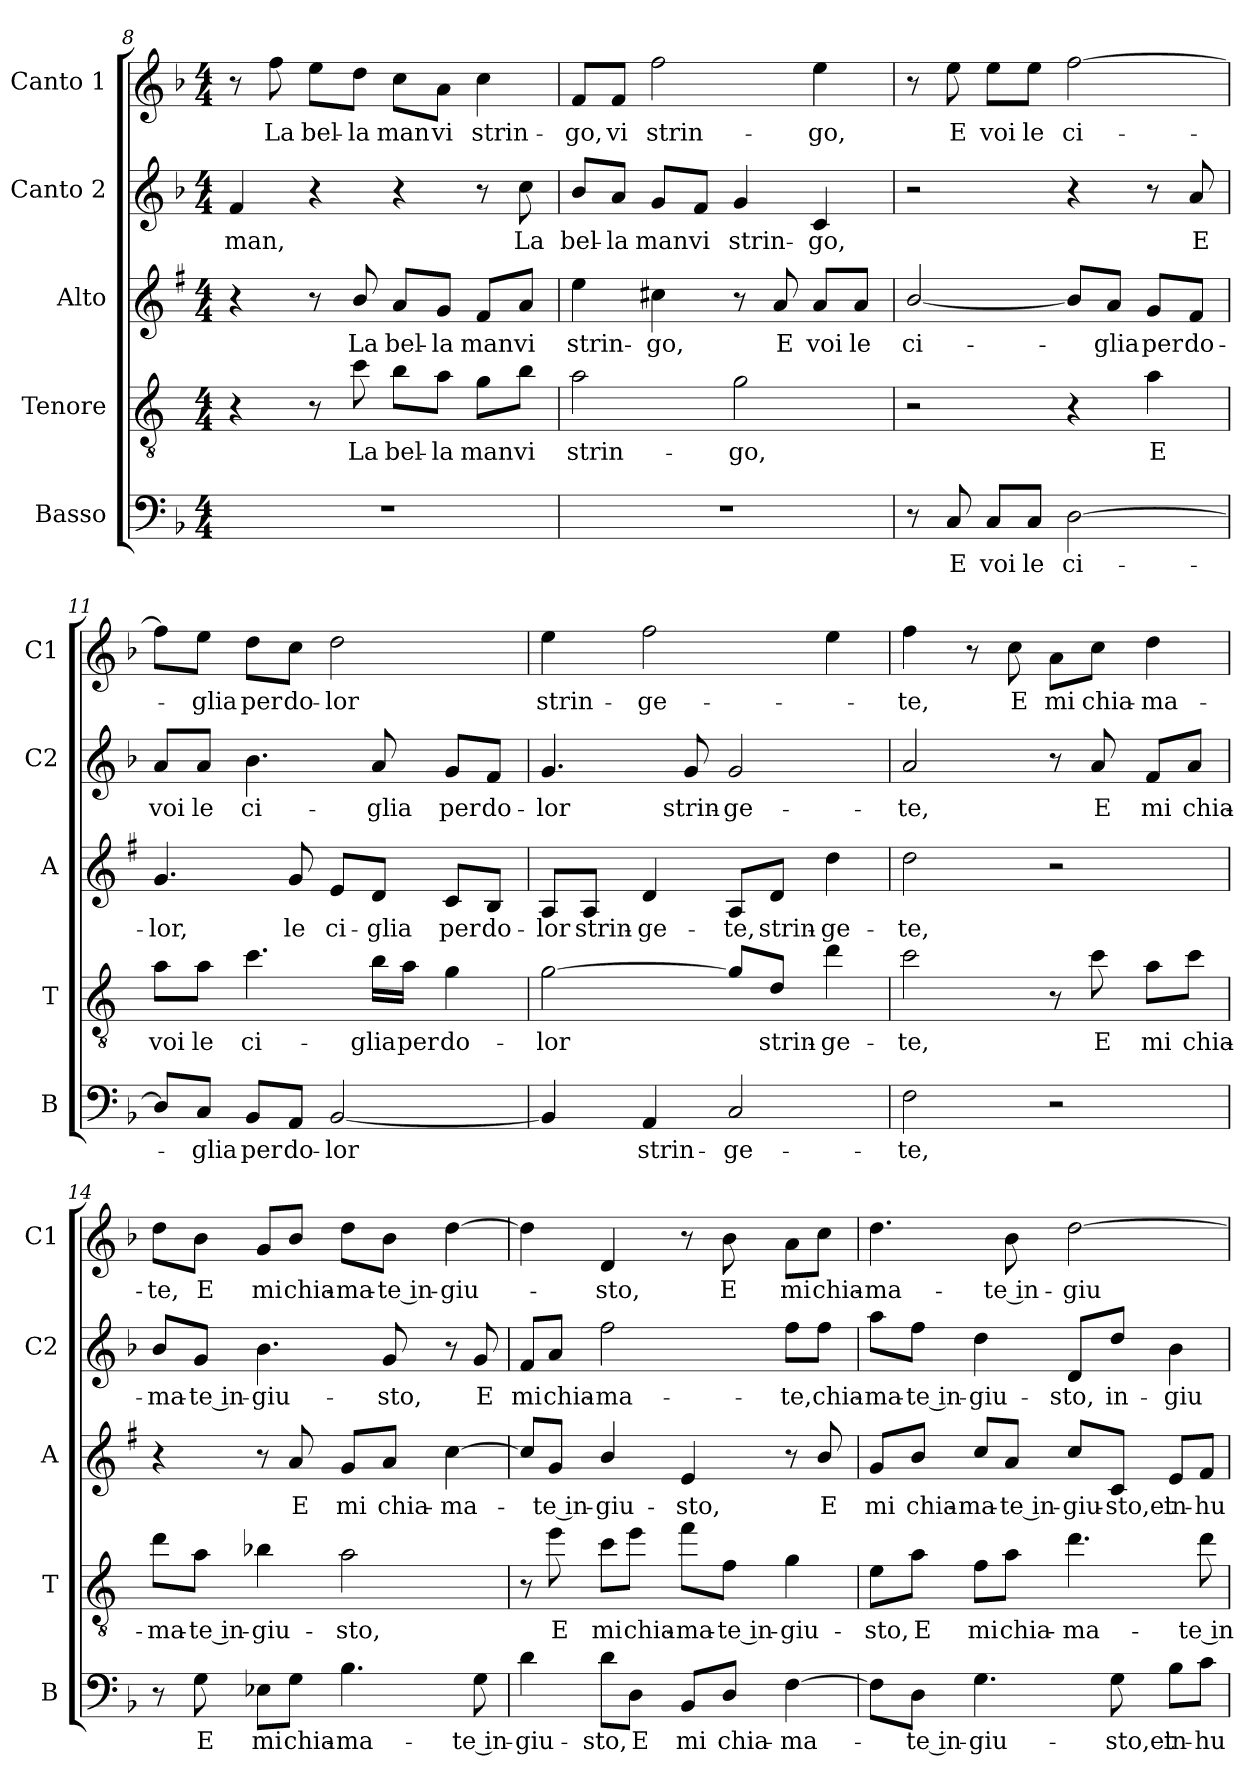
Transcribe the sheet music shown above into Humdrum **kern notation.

**kern	**text	**kern	**text	**kern	**text	**kern	**text	**kern	**text
*part5	*part5	*part4	*part4	*part3	*part3	*part2	*part2	*part1	*part1
*staff5	*staff5	*staff4	*staff4	*staff3	*staff3	*staff2	*staff2	*staff1	*staff1
*I"Basso	*	*I"Tenore	*	*I"Alto	*	*I"Canto 2	*	*I"Canto 1	*
*I'B	*	*I'T	*	*I'A	*	*I'C2	*	*I'C1	*
!!LO:PB:g=z
*clefF4	*	*clefGv2	*	*clefG2	*	*clefG2	*	*clefG2	*
*	*	*ITrd4c7	*	*ITrd1c2	*	*	*	*	*
*k[b-]	*	*k[b-]	*	*k[b-]	*	*k[b-]	*	*k[b-]	*
*F:	*	*F:	*	*F:	*	*F:	*	*F:	*
*M4/4	*	*M4/4	*	*M4/4	*	*M4/4	*	*M4/4	*
=8	=8	=8	=8	=8	=8	=8	=8	=8	=8
!	!	!	!	!	!	!	!LO:LY:b	!	!
1r	.	4r	.	4r	.	4f/	man,	8r	.
!	!	!	!	!	!	!	!	!	!LO:LY:b
.	.	.	.	.	.	.	.	8ff\	La
!	!	!	!	!	!	!	!	!	!LO:LY:b
.	.	8r	.	8r	.	4r	.	8ee\L	bel-
!	!	!	!LO:LY:b	!	!LO:LY:b	!	!	!	!LO:LY:b
.	.	8f\	La	8a/	La	.	.	8dd\J	-la
!	!	!	!LO:LY:b	!	!LO:LY:b	!	!	!	!LO:LY:b
.	.	8e\L	bel-	8g/L	bel-	4r	.	8cc\L	man
!	!	!	!LO:LY:b	!	!LO:LY:b	!	!	!	!LO:LY:b
.	.	8d\J	-la	8f/J	-la	.	.	8a\J	vi
!	!	!	!LO:LY:b	!	!LO:LY:b	!	!	!	!LO:LY:b
.	.	8c\L	man	8e/L	man	8r	.	4cc\	strin-
!	!	!	!LO:LY:b	!	!LO:LY:b	!	!LO:LY:b	!	!
.	.	8e\J	vi	8g/J	vi	8cc\	La	.	.
=9	=9	=9	=9	=9	=9	=9	=9	=9	=9
!	!	!	!LO:LY:b	!	!LO:LY:b	!	!LO:LY:b	!	!LO:LY:b
1r	.	2d\	strin-	4dd\	strin-	8b-/L	bel-	8f/L	-go,
!	!	!	!	!	!	!	!LO:LY:b	!	!LO:LY:b
.	.	.	.	.	.	8a/J	-la	8f/J	vi
!	!	!	!	!	!LO:LY:b	!	!LO:LY:b	!	!LO:LY:b
.	.	.	.	4bn\	-go,	8g/L	man	2ff\	strin-
!	!	!	!	!	!	!	!LO:LY:b	!	!
.	.	.	.	.	.	8f/J	vi	.	.
!	!	!	!LO:LY:b	!	!	!	!LO:LY:b	!	!
.	.	2c\	-go,	8r	.	4g/	strin-	.	.
!	!	!	!	!	!LO:LY:b	!	!	!	!
.	.	.	.	8g/	E	.	.	.	.
!	!	!	!	!	!LO:LY:b	!	!LO:LY:b	!	!LO:LY:b
.	.	.	.	8g/L	voi	4c/	-go,	4ee\	-go,
!	!	!	!	!	!LO:LY:b	!	!	!	!
.	.	.	.	8g/J	le	.	.	.	.
=10	=10	=10	=10	=10	=10	=10	=10	=10	=10
!	!	!	!	!	!LO:LY:b	!	!	!	!
8r	.	2r	.	[2a/	ci-	2r	.	8r	.
!	!LO:LY:b	!	!	!	!	!	!	!	!LO:LY:b
8C/	E	.	.	.	.	.	.	8ee\	E
!	!LO:LY:b	!	!	!	!	!	!	!	!LO:LY:b
8C/L	voi	.	.	.	.	.	.	8ee\L	voi
!	!LO:LY:b	!	!	!	!	!	!	!	!LO:LY:b
8C/J	le	.	.	.	.	.	.	8ee\J	le
!	!LO:LY:b	!	!	!	!	!	!	!	!LO:LY:b
[2D\	ci-	4r	.	8a/L]	.	4r	.	[2ff\	ci-
!	!	!	!	!	!LO:LY:b	!	!	!	!
.	.	.	.	8g/J	-glia	.	.	.	.
!	!	!	!LO:LY:b	!	!LO:LY:b	!	!	!	!
.	.	4d\	E	8f/L	per	8r	.	.	.
!	!	!	!	!	!LO:LY:b	!	!LO:LY:b	!	!
.	.	.	.	8e/J	do-	8a/	E	.	.
!!LO:LB:g=z
=11	=11	=11	=11	=11	=11	=11	=11	=11	=11
!	!	!	!LO:LY:b	!	!LO:LY:b	!	!LO:LY:b	!	!
8D/L]	.	8d\L	voi	4.f/	-lor,	8a/L	voi	8ff\L]	.
!	!LO:LY:b	!	!LO:LY:b	!	!	!	!LO:LY:b	!	!LO:LY:b
8C/J	-glia	8d\J	le	.	.	8a/J	le	8ee\J	-glia
!	!LO:LY:b	!	!LO:LY:b	!	!	!	!LO:LY:b	!	!LO:LY:b
8BB-/L	per	4.f\	ci-	.	.	4.b-\	ci-	8dd\L	per
!	!LO:LY:b	!	!	!	!LO:LY:b	!	!	!	!LO:LY:b
8AA/J	do-	.	.	8f/	le	.	.	8cc\J	do-
!	!LO:LY:b	!	!	!	!LO:LY:b	!	!	!	!LO:LY:b
[2BB-/	-lor	.	.	8d/L	ci-	.	.	2dd\	-lor
!	!	!	!LO:LY:b	!	!LO:LY:b	!	!LO:LY:b	!	!
.	.	16e\LL	-glia	8c/J	-glia	8a/	-glia	.	.
!	!	!	!LO:LY:b	!	!	!	!	!	!
.	.	16d\JJ	per	.	.	.	.	.	.
!	!	!	!LO:LY:b	!	!LO:LY:b	!	!LO:LY:b	!	!
.	.	4c\	do-	8B-/L	per	8g/L	per	.	.
!	!	!	!	!	!LO:LY:b	!	!LO:LY:b	!	!
.	.	.	.	8A/J	do-	8f/J	do-	.	.
=12	=12	=12	=12	=12	=12	=12	=12	=12	=12
!	!	!	!LO:LY:b	!	!LO:LY:b	!	!LO:LY:b	!	!LO:LY:b
4BB-/]	.	[2c\	-lor	8G/L	-lor	4.g/	-lor	4ee\	strin-
!	!	!	!	!	!LO:LY:b	!	!	!	!
.	.	.	.	8G/J	strin-	.	.	.	.
!	!LO:LY:b	!	!	!	!LO:LY:b	!	!	!	!LO:LY:b
4AA/	strin-	.	.	4c/	-ge-	.	.	2ff\	-ge-
!	!	!	!	!	!	!	!LO:LY:b	!	!
.	.	.	.	.	.	8g/	strin-	.	.
!	!LO:LY:b	!	!	!	!LO:LY:b	!	!LO:LY:b	!	!
2C/	-ge-	8c/L]	.	8G/L	-te,	2g/	-ge-	.	.
!	!	!	!LO:LY:b	!	!LO:LY:b	!	!	!	!
.	.	8G/J	strin-	8c/J	strin-	.	.	.	.
!	!	!	!LO:LY:b	!	!LO:LY:b	!	!	!	!
.	.	4g\	-ge-	4cc\	-ge-	.	.	4ee\	.
=13	=13	=13	=13	=13	=13	=13	=13	=13	=13
!	!LO:LY:b	!	!LO:LY:b	!	!LO:LY:b	!	!LO:LY:b	!	!LO:LY:b
2F\	-te,	2f\	-te,	2cc\	-te,	2a/	-te,	4ff\	-te,
.	.	.	.	.	.	.	.	8r	.
!	!	!	!	!	!	!	!	!	!LO:LY:b
.	.	.	.	.	.	.	.	8cc\	E
!	!	!	!	!	!	!	!	!	!LO:LY:b
2r	.	8r	.	2r	.	8r	.	8a\L	mi
!	!	!	!LO:LY:b	!	!	!	!LO:LY:b	!	!LO:LY:b
.	.	8f\	E	.	.	8a/	E	8cc\J	chia-
!	!	!	!LO:LY:b	!	!	!	!LO:LY:b	!	!LO:LY:b
.	.	8d\L	mi	.	.	8f/L	mi	4dd\	-ma-
!	!	!	!LO:LY:b	!	!	!	!LO:LY:b	!	!
.	.	8f\J	chia-	.	.	8a/J	chia-	.	.
!!LO:LB:g=z
=14	=14	=14	=14	=14	=14	=14	=14	=14	=14
!	!	!	!LO:LY:b	!	!	!	!LO:LY:b	!	!LO:LY:b
8r	.	8g\L	-ma-	4r	.	8b-/L	-ma-	8dd\L	-te,
!	!LO:LY:b	!	!LO:LY:b	!	!	!	!LO:LY:b	!	!LO:LY:b
8G\	E	8d\J	-te in-	.	.	8g/J	-te in-	8b-\J	E
!	!LO:LY:b	!	!LO:LY:b	!	!	!	!LO:LY:b	!	!LO:LY:b
8E-X\L	mi	4e-X\	-giu-	8r	.	4.b-\	-giu-	8g/L	mi
!	!LO:LY:b	!	!	!	!LO:LY:b	!	!	!	!LO:LY:b
8G\J	chia-	.	.	8g/	E	.	.	8b-/J	chia-
!	!LO:LY:b	!	!LO:LY:b	!	!LO:LY:b	!	!	!	!LO:LY:b
4.B-\	-ma-	2d\	-sto,	8f/L	mi	.	.	8dd\L	-ma-
!	!	!	!	!	!LO:LY:b	!	!LO:LY:b	!	!LO:LY:b
.	.	.	.	8g/J	chia-	8g/	-sto,	8b-\J	-te in-
!	!	!	!	!	!LO:LY:b	!	!	!	!LO:LY:b
.	.	.	.	[4b-\	-ma-	8r	.	[4dd\	-giu-
!	!LO:LY:b	!	!	!	!	!	!LO:LY:b	!	!
8G\	-te in-	.	.	.	.	8g/	E	.	.
=15	=15	=15	=15	=15	=15	=15	=15	=15	=15
!	!LO:LY:b	!	!	!	!	!	!LO:LY:b	!	!
4d\	-giu-	8r	.	8b-/L]	.	8f/L	mi	4dd\]	.
!	!	!	!LO:LY:b	!	!LO:LY:b	!	!LO:LY:b	!	!
.	.	8a\	E	8f/J	-te in-	8a/J	chia-	.	.
!	!LO:LY:b	!	!LO:LY:b	!	!LO:LY:b	!	!LO:LY:b	!	!LO:LY:b
8d\L	-sto,	8f\L	mi	4a/	-giu-	2ff\	-ma-	4d/	-sto,
!	!LO:LY:b	!	!LO:LY:b	!	!	!	!	!	!
8D\J	E	8a\J	chia-	.	.	.	.	.	.
!	!LO:LY:b	!	!LO:LY:b	!	!LO:LY:b	!	!	!	!
8BB-/L	mi	8b-\L	-ma-	4d/	-sto,	.	.	8r	.
!	!LO:LY:b	!	!LO:LY:b	!	!	!	!	!	!LO:LY:b
8D/J	chia-	8B-\J	-te in-	.	.	.	.	8b-\	E
!	!LO:LY:b	!	!LO:LY:b	!	!	!	!LO:LY:b	!	!LO:LY:b
[4F\	-ma-	4c\	-giu-	8r	.	8ff\L	-te,	8a\L	mi
!	!	!	!	!	!LO:LY:b	!	!LO:LY:b	!	!LO:LY:b
.	.	.	.	8a/	E	8ff\J	chia-	8cc\J	chia-
=16	=16	=16	=16	=16	=16	=16	=16	=16	=16
!	!	!	!LO:LY:b	!	!LO:LY:b	!	!LO:LY:b	!	!LO:LY:b
8F\L]	.	8A\L	-sto,	8f/L	mi	8aa\L	-ma-	4.dd\	-ma-
!	!LO:LY:b	!	!LO:LY:b	!	!LO:LY:b	!	!LO:LY:b	!	!
8D\J	-te in-	8d\J	E	8a/J	chia-	8ff\J	-te in-	.	.
!	!LO:LY:b	!	!LO:LY:b	!	!LO:LY:b	!	!LO:LY:b	!	!
4.G\	-giu-	8B-\L	mi	8b-/L	-ma-	4dd\	-giu-	.	.
!	!	!	!LO:LY:b	!	!LO:LY:b	!	!	!	!LO:LY:b
.	.	8d\J	chia-	8g/J	-te in-	.	.	8b-\	-te in-
!	!	!	!LO:LY:b	!	!LO:LY:b	!	!LO:LY:b	!	!LO:LY:b
.	.	4.g\	-ma-	8b-/L	-giu-	8d/L	-sto,	[2dd\	-giu-
!	!LO:LY:b	!	!	!	!LO:LY:b	!	!LO:LY:b	!	!
8G\	-sto,et	.	.	8B-/J	-sto,et	8dd/J	in-	.	.
!	!LO:LY:b	!	!	!	!LO:LY:b	!	!LO:LY:b	!	!
8B-\L	in-	.	.	8d/L	in-	4b-\	-giu-	.	.
!	!LO:LY:b	!	!LO:LY:b	!	!LO:LY:b	!	!	!	!
8c\J	-hu-	8g\	-te in-	8e/J	-hu-	.	.	.	.
=	=	=	=	=	=	=	=	=	=
*-	*-	*-	*-	*-	*-	*-	*-	*-	*-
